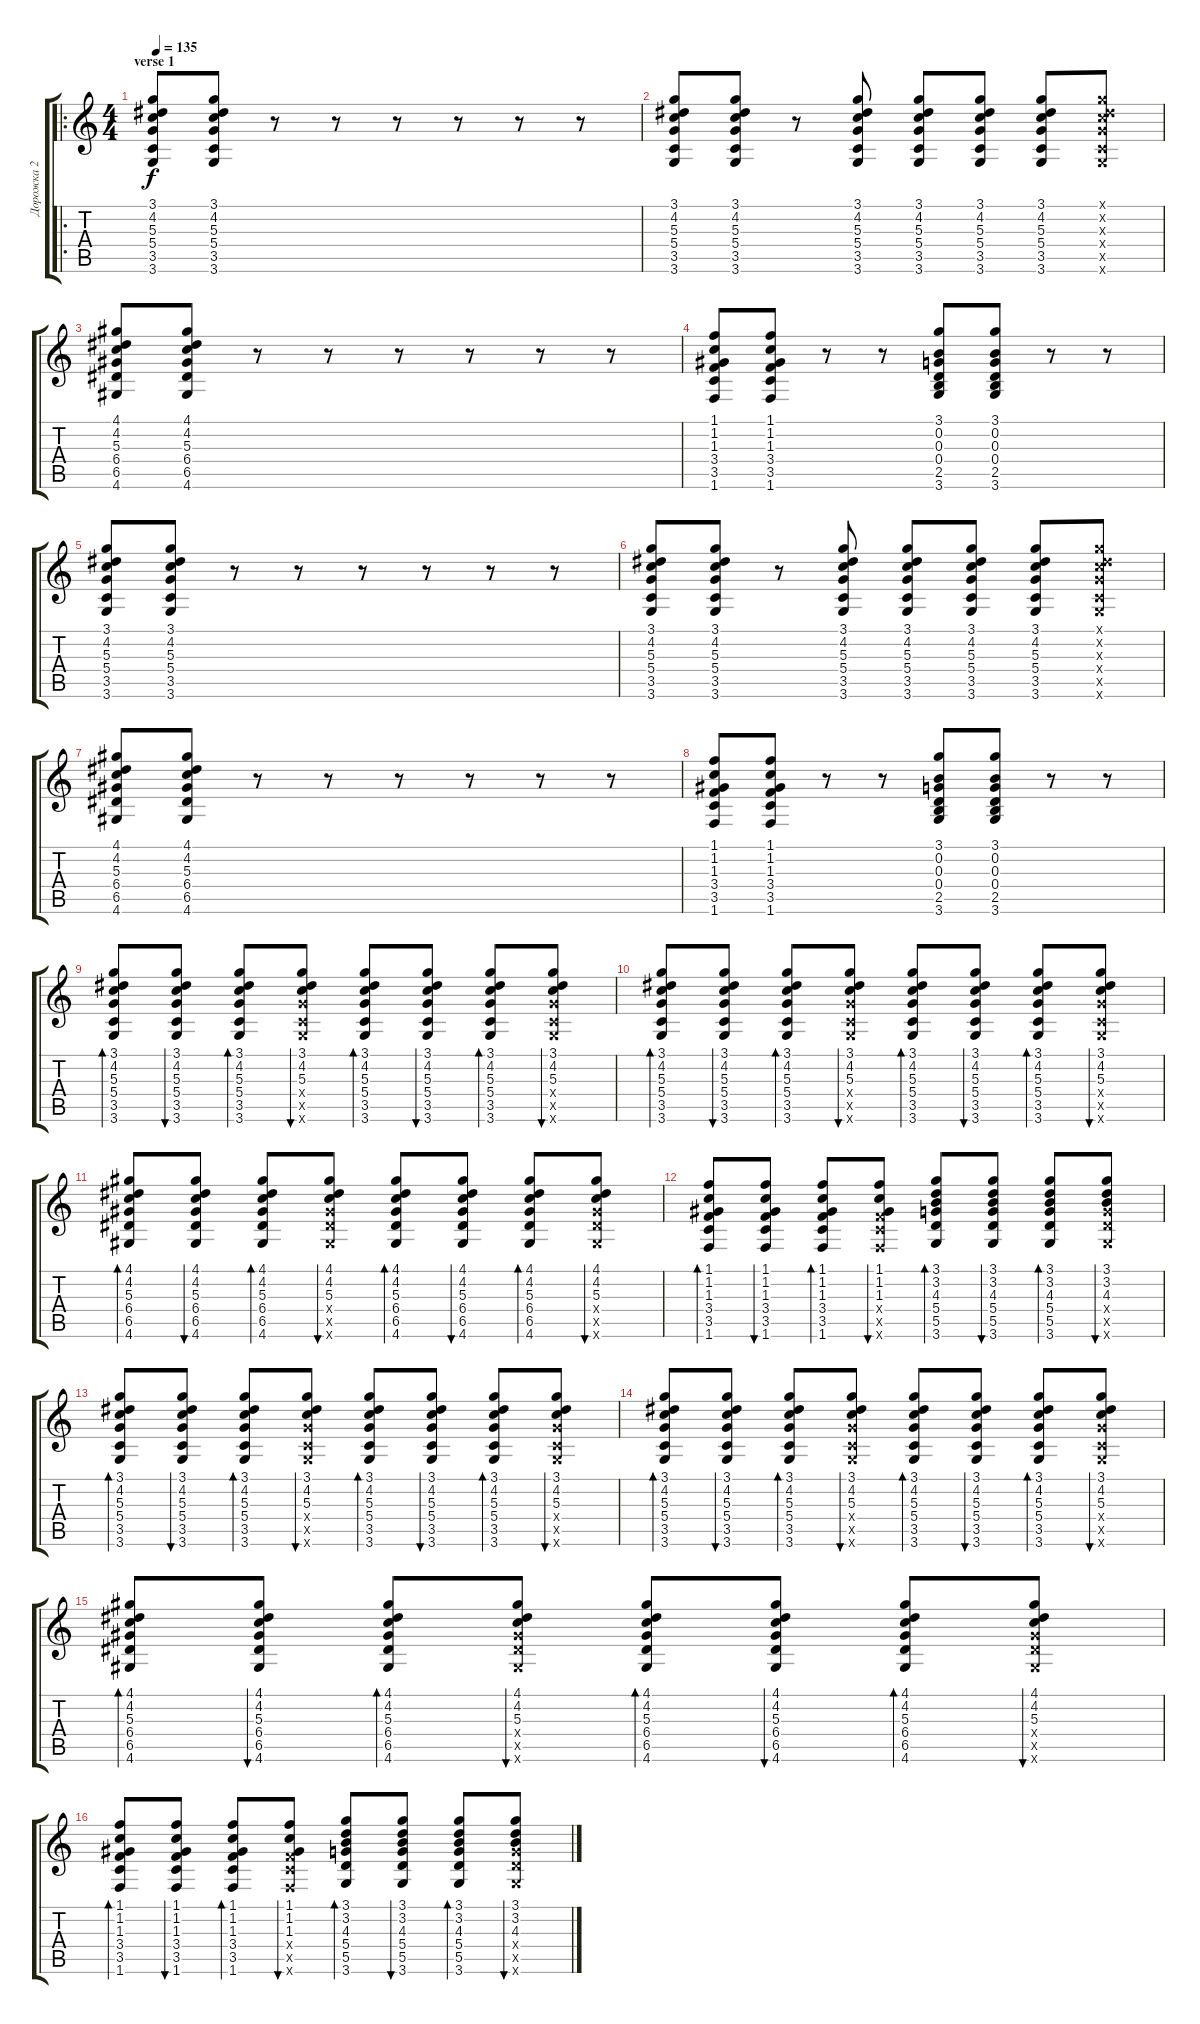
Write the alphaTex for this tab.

\track ("Дорожка 2" "Дорожка 2") {instrument acousticguitarsteel}
\staff {score tabs}
\tuning (E4 B3 G3 D3 A2 E2) {hide}
\ro
\ts (4 4)
\section ("" "verse 1")
\tempo 135
\clef g2
\ks c
(3.1 4.2 5.3 5.4 3.5 3.6).8{dy f} (3.1 4.2 5.3 5.4 3.5 3.6).8 r.8 r.8 r.8 r.8 r.8 r.8 |
(3.1 4.2 5.3 5.4 3.5 3.6).8 (3.1 4.2 5.3 5.4 3.5 3.6).8 r.8 (3.1 4.2 5.3 5.4 3.5 3.6).8 (3.1 4.2 5.3 5.4 3.5 3.6).8 (3.1 4.2 5.3 5.4 3.5 3.6).8 (3.1 4.2 5.3 5.4 3.5 3.6).8 (3.1{x} 4.2{x} 5.3{x} 5.4{x} 3.5{x} 3.6{x}).8 |
(4.1 4.2 5.3 6.4 6.5 4.6).8 (4.1 4.2 5.3 6.4 6.5 4.6).8 r.8 r.8 r.8 r.8 r.8 r.8 |
(1.1 1.2 1.3 3.4 3.5 1.6).8 (1.1 1.2 1.3 3.4 3.5 1.6).8 r.8 r.8 (3.1 0.2 0.3 0.4 2.5 3.6).8 (3.1 0.2 0.3 0.4 2.5 3.6).8 r.8 r.8 |
(3.1 4.2 5.3 5.4 3.5 3.6).8 (3.1 4.2 5.3 5.4 3.5 3.6).8 r.8 r.8 r.8 r.8 r.8 r.8 |
(3.1 4.2 5.3 5.4 3.5 3.6).8 (3.1 4.2 5.3 5.4 3.5 3.6).8 r.8 (3.1 4.2 5.3 5.4 3.5 3.6).8 (3.1 4.2 5.3 5.4 3.5 3.6).8 (3.1 4.2 5.3 5.4 3.5 3.6).8 (3.1 4.2 5.3 5.4 3.5 3.6).8 (3.1{x} 4.2{x} 5.3{x} 5.4{x} 3.5{x} 3.6{x}).8 |
(4.1 4.2 5.3 6.4 6.5 4.6).8 (4.1 4.2 5.3 6.4 6.5 4.6).8 r.8 r.8 r.8 r.8 r.8 r.8 |
(1.1 1.2 1.3 3.4 3.5 1.6).8 (1.1 1.2 1.3 3.4 3.5 1.6).8 r.8 r.8 (3.1 0.2 0.3 0.4 2.5 3.6).8 (3.1 0.2 0.3 0.4 2.5 3.6).8 r.8 r.8 |
(3.1 4.2 5.3 5.4 3.5 3.6).8{bd 60} (3.1 4.2 5.3 5.4 3.5 3.6).8{bu 60} (3.1 4.2 5.3 5.4 3.5 3.6).8{bd 60} (3.1 4.2 5.3 5.4{x} 3.5{x} 3.6{x}).8{bu 60} (3.1 4.2 5.3 5.4 3.5 3.6).8{bd 60} (3.1 4.2 5.3 5.4 3.5 3.6).8{bu 60} (3.1 4.2 5.3 5.4 3.5 3.6).8{bd 60} (3.1 4.2 5.3 5.4{x} 3.5{x} 3.6{x}).8{bu 60} |
(3.1 4.2 5.3 5.4 3.5 3.6).8{bd 60} (3.1 4.2 5.3 5.4 3.5 3.6).8{bu 60} (3.1 4.2 5.3 5.4 3.5 3.6).8{bd 60} (3.1 4.2 5.3 5.4{x} 3.5{x} 3.6{x}).8{bu 60} (3.1 4.2 5.3 5.4 3.5 3.6).8{bd 60} (3.1 4.2 5.3 5.4 3.5 3.6).8{bu 60} (3.1 4.2 5.3 5.4 3.5 3.6).8{bd 60} (3.1 4.2 5.3 5.4{x} 3.5{x} 3.6{x}).8{bu 60} |
(4.1 4.2 5.3 6.4 6.5 4.6).8{bd 60} (4.1 4.2 5.3 6.4 6.5 4.6).8{bu 60} (4.1 4.2 5.3 6.4 6.5 4.6).8{bd 60} (4.1 4.2 5.3 6.4{x} 6.5{x} 4.6{x}).8{bu 60} (4.1 4.2 5.3 6.4 6.5 4.6).8{bd 60} (4.1 4.2 5.3 6.4 6.5 4.6).8{bu 60} (4.1 4.2 5.3 6.4 6.5 4.6).8{bd 60} (4.1 4.2 5.3 6.4{x} 6.5{x} 4.6{x}).8{bu 60} |
(1.1 1.2 1.3 3.4 3.5 1.6).8{bd 60} (1.1 1.2 1.3 3.4 3.5 1.6).8{bu 60} (1.1 1.2 1.3 3.4 3.5 1.6).8{bd 60} (1.1 1.2 1.3 3.4{x} 3.5{x} 1.6{x}).8{bu 60} (3.1 3.2 4.3 5.4 5.5 3.6).8{bd 60} (3.1 3.2 4.3 5.4 5.5 3.6).8{bu 60} (3.1 3.2 4.3 5.4 5.5 3.6).8{bd 60} (3.1 3.2 4.3 5.4{x} 5.5{x} 3.6{x}).8{bu 60} |
(3.1 4.2 5.3 5.4 3.5 3.6).8{bd 60} (3.1 4.2 5.3 5.4 3.5 3.6).8{bu 60} (3.1 4.2 5.3 5.4 3.5 3.6).8{bd 60} (3.1 4.2 5.3 5.4{x} 3.5{x} 3.6{x}).8{bu 60} (3.1 4.2 5.3 5.4 3.5 3.6).8{bd 60} (3.1 4.2 5.3 5.4 3.5 3.6).8{bu 60} (3.1 4.2 5.3 5.4 3.5 3.6).8{bd 60} (3.1 4.2 5.3 5.4{x} 3.5{x} 3.6{x}).8{bu 60} |
(3.1 4.2 5.3 5.4 3.5 3.6).8{bd 60} (3.1 4.2 5.3 5.4 3.5 3.6).8{bu 60} (3.1 4.2 5.3 5.4 3.5 3.6).8{bd 60} (3.1 4.2 5.3 5.4{x} 3.5{x} 3.6{x}).8{bu 60} (3.1 4.2 5.3 5.4 3.5 3.6).8{bd 60} (3.1 4.2 5.3 5.4 3.5 3.6).8{bu 60} (3.1 4.2 5.3 5.4 3.5 3.6).8{bd 60} (3.1 4.2 5.3 5.4{x} 3.5{x} 3.6{x}).8{bu 60} |
(4.1 4.2 5.3 6.4 6.5 4.6).8{bd 60} (4.1 4.2 5.3 6.4 6.5 4.6).8{bu 60} (4.1 4.2 5.3 6.4 6.5 4.6).8{bd 60} (4.1 4.2 5.3 6.4{x} 6.5{x} 4.6{x}).8{bu 60} (4.1 4.2 5.3 6.4 6.5 4.6).8{bd 60} (4.1 4.2 5.3 6.4 6.5 4.6).8{bu 60} (4.1 4.2 5.3 6.4 6.5 4.6).8{bd 60} (4.1 4.2 5.3 6.4{x} 6.5{x} 4.6{x}).8{bu 60} |
(1.1 1.2 1.3 3.4 3.5 1.6).8{bd 60} (1.1 1.2 1.3 3.4 3.5 1.6).8{bu 60} (1.1 1.2 1.3 3.4 3.5 1.6).8{bd 60} (1.1 1.2 1.3 3.4{x} 3.5{x} 1.6{x}).8{bu 60} (3.1 3.2 4.3 5.4 5.5 3.6).8{bd 60} (3.1 3.2 4.3 5.4 5.5 3.6).8{bu 60} (3.1 3.2 4.3 5.4 5.5 3.6).8{bd 60} (3.1 3.2 4.3 5.4{x} 5.5{x} 3.6{x}).8{bu 60}
